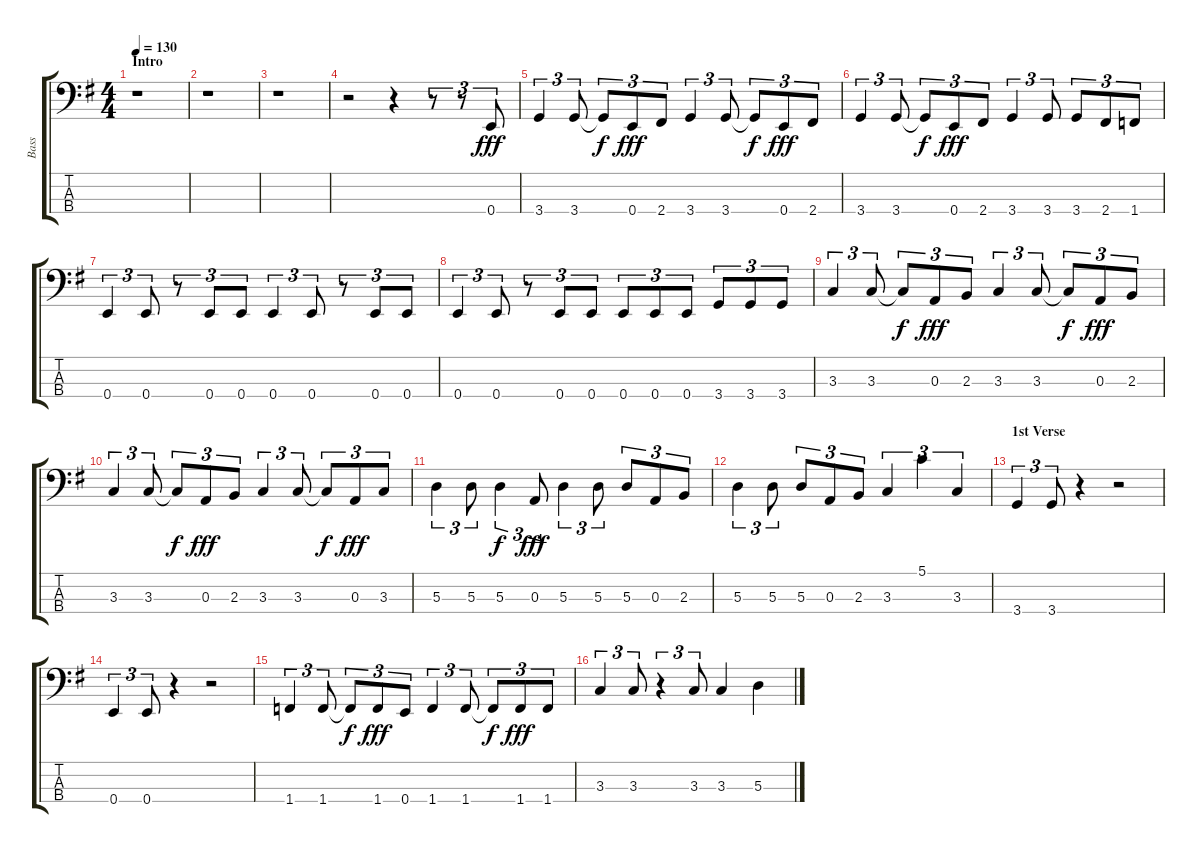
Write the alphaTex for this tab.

\track ("Bass" "Bass") {instrument electricbasspick}
\staff {score tabs}
\tuning (G2 D2 A1 E1) {hide}
\ts (4 4)
\section ("" "Intro")
\tempo 130
\clef f4
\ks g
r.1{dy fff instrument electricbasspick} |
r.1 |
r.1 |
r.2 r.4 r.8{tu (3 2)} r.8{tu (3 2)} 0.4.8{tu (3 2)} |
3.4.4{tu (3 2)} 3.4.8{tu (3 2)} 3.4{t}.8{tu (3 2) dy f} 0.4.8{tu (3 2) dy fff} 2.4.8{tu (3 2)} 3.4.4{tu (3 2)} 3.4.8{tu (3 2)} 3.4{t}.8{tu (3 2) dy f} 0.4.8{tu (3 2) dy fff} 2.4.8{tu (3 2)} |
3.4.4{tu (3 2)} 3.4.8{tu (3 2)} 3.4{t}.8{tu (3 2) dy f} 0.4.8{tu (3 2) dy fff} 2.4.8{tu (3 2)} 3.4.4{tu (3 2)} 3.4.8{tu (3 2)} 3.4.8{tu (3 2)} 2.4.8{tu (3 2)} 1.4.8{tu (3 2)} |
0.4.4{tu (3 2)} 0.4.8{tu (3 2)} r.8{tu (3 2)} 0.4.8{tu (3 2)} 0.4.8{tu (3 2)} 0.4.4{tu (3 2)} 0.4.8{tu (3 2)} r.8{tu (3 2)} 0.4.8{tu (3 2)} 0.4.8{tu (3 2)} |
0.4.4{tu (3 2)} 0.4.8{tu (3 2)} r.8{tu (3 2)} 0.4.8{tu (3 2)} 0.4.8{tu (3 2)} 0.4.8{tu (3 2)} 0.4.8{tu (3 2)} 0.4.8{tu (3 2)} 3.4.8{tu (3 2)} 3.4.8{tu (3 2)} 3.4.8{tu (3 2)} |
3.3.4{tu (3 2)} 3.3.8{tu (3 2)} 3.3{t}.8{tu (3 2) dy f} 0.3.8{tu (3 2) dy fff} 2.3.8{tu (3 2)} 3.3.4{tu (3 2)} 3.3.8{tu (3 2)} 3.3{t}.8{tu (3 2) dy f} 0.3.8{tu (3 2) dy fff} 2.3.8{tu (3 2)} |
3.3.4{tu (3 2)} 3.3.8{tu (3 2)} 3.3{t}.8{tu (3 2) dy f} 0.3.8{tu (3 2) dy fff} 2.3.8{tu (3 2)} 3.3.4{tu (3 2)} 3.3.8{tu (3 2)} 3.3{t}.8{tu (3 2) dy f} 0.3.8{tu (3 2) dy fff} 3.3.8{tu (3 2)} |
5.3.4{tu (3 2)} 5.3.8{tu (3 2)} 5.3.4{tu (3 2) dy f} 0.3.8{tu (3 2) dy fff} 5.3.4{tu (3 2)} 5.3.8{tu (3 2)} 5.3.8{tu (3 2)} 0.3.8{tu (3 2)} 2.3.8{tu (3 2)} |
5.3.4{tu (3 2)} 5.3.8{tu (3 2)} 5.3.8{tu (3 2)} 0.3.8{tu (3 2)} 2.3.8{tu (3 2)} 3.3.4{tu (3 2)} 5.1.4{tu (3 2)} 3.3.4{tu (3 2)} |
\section ("" "1st Verse")
3.4.4{tu (3 2)} 3.4.8{tu (3 2)} r.4 r.2 |
0.4.4{tu (3 2)} 0.4.8{tu (3 2)} r.4 r.2 |
1.4.4{tu (3 2)} 1.4.8{tu (3 2)} 1.4{t}.8{tu (3 2) dy f} 1.4.8{tu (3 2) dy fff} 0.4.8{tu (3 2)} 1.4.4{tu (3 2)} 1.4.8{tu (3 2)} 1.4{t}.8{tu (3 2) dy f} 1.4.8{tu (3 2) dy fff} 1.4.8{tu (3 2)} |
3.3.4{tu (3 2)} 3.3.8{tu (3 2)} r.4{tu (3 2)} 3.3.8{tu (3 2)} 3.3.4 5.3.4
